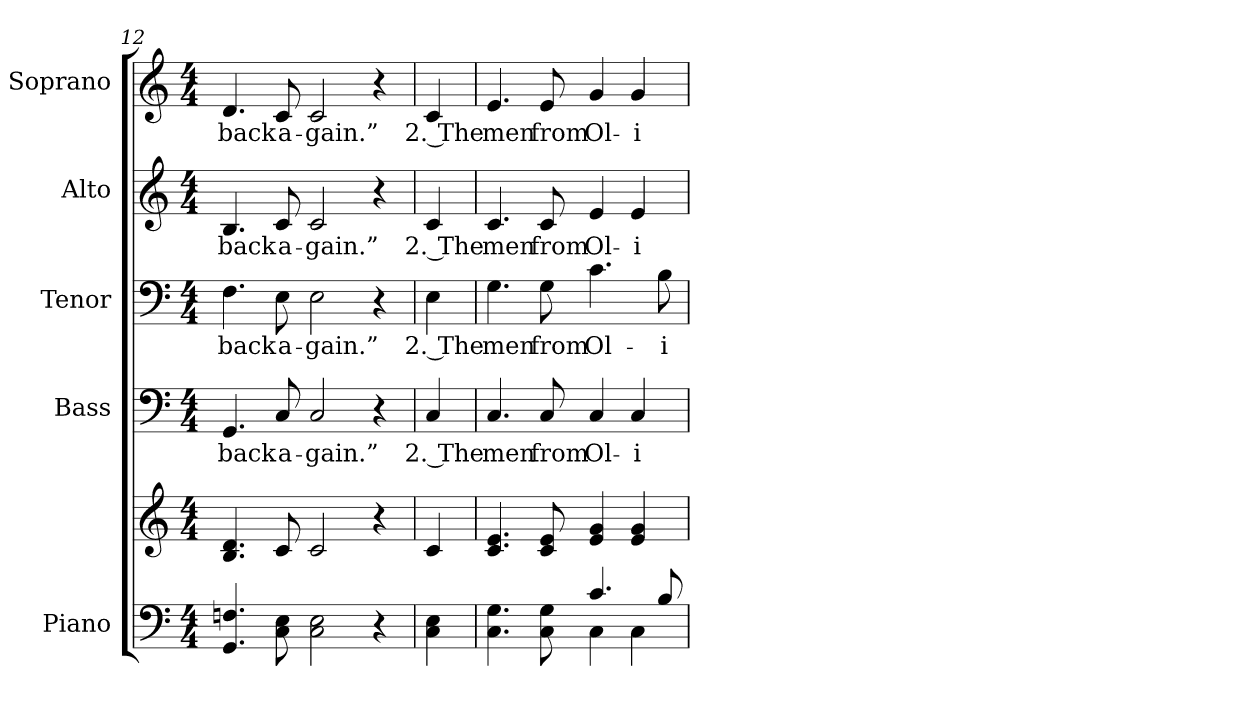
**kern	**kern	**kern	**text	**kern	**text	**kern	**text	**kern	**text
*part5	*part5	*part4	*part4	*part3	*part3	*part2	*part2	*part1	*part1
*staff6	*staff5	*staff4	*staff4	*staff3	*staff3	*staff2	*staff2	*staff1	*staff1
*I"Piano	*	*I"Bass	*	*I"Tenor	*	*I"Alto	*	*I"Soprano	*
*I'Pno.	*	*I'B.	*	*I'T.	*	*I'A.	*	*I'S.	*
*clefF4	*clefG2	*clefF4	*	*clefF4	*	*clefG2	*	*clefG2	*
*k[]	*k[]	*k[]	*	*k[]	*	*k[]	*	*k[]	*
*C:	*C:	*C:	*	*C:	*	*C:	*	*C:	*
*M4/4	*M4/4	*M4/4	*	*M4/4	*	*M4/4	*	*M4/4	*
=12	=12	=12	=12	=12	=12	=12	=12	=12	=12
!	!	!	!LO:LY:b:color=#000000	!	!	!	!	!	!
!	!	!	!	!	!LO:LY:b:color=#000000	!	!	!	!
!	!	!	!	!	!	!	!LO:LY:b:color=#000000	!	!
!	!	!	!	!	!	!	!	!	!LO:LY:b:color=#000000
4.GGi/ 4.Fni	4.Bi/ 4.di	4.GGi/	back	4.Fi\	back	4.Bi/	back	4.di/	back
!	!	!	!LO:LY:b:color=#000000	!	!	!	!	!	!
!	!	!	!	!	!LO:LY:b:color=#000000	!	!	!	!
!	!	!	!	!	!	!	!LO:LY:b:color=#000000	!	!
!	!	!	!	!	!	!	!	!	!LO:LY:b:color=#000000
8Ci\ 8Ei	8ci/	8Ci/	a-	8Ei\	a-	8ci/	a-	8ci/	a-
!	!	!	!LO:LY:b:color=#000000	!	!	!	!	!	!
!	!	!	!	!	!LO:LY:b:color=#000000	!	!	!	!
!	!	!	!	!	!	!	!LO:LY:b:color=#000000	!	!
!	!	!	!	!	!	!	!	!	!LO:LY:b:color=#000000
2Ci\ 2Ei	2ci/	2Ci/	-gain.”	2Ei\	-gain.”	2ci/	-gain.”	2ci/	-gain.”
4r	4r	4r	.	4r	.	4r	.	4r	.
!!LO:PB:g=z
=13	=13	=13	=13	=13	=13	=13	=13	=13	=13
!	!	!	!LO:LY:b:color=#000000	!	!	!	!	!	!
!	!	!	!	!	!LO:LY:b:color=#000000	!	!	!	!
!	!	!	!	!	!	!	!LO:LY:b:color=#000000	!	!
!	!	!	!	!	!	!	!	!	!LO:LY:b:color=#000000
4Ci\ 4Ei	4ci/	4Ci/	2. The	4Ei\	2. The	4ci/	2. The	4ci/	2. The
=14	=14	=14	=14	=14	=14	=14	=14	=14	=14
*^	*	*	*	*	*	*	*	*	*
!	!	!	!	!LO:LY:b:color=#000000	!	!	!	!	!	!
!	!	!	!	!	!	!LO:LY:b:color=#000000	!	!	!	!
!	!	!	!	!	!	!	!	!LO:LY:b:color=#000000	!	!
!	!	!	!	!	!	!	!	!	!	!LO:LY:b:color=#000000
4.Ci\ 4.Gi	2ryy	4.ci/ 4.ei	4.Ci/	men	4.Gi\	men	4.ci/	men	4.ei/	men
!	!	!	!	!LO:LY:b:color=#000000	!	!	!	!	!	!
!	!	!	!	!	!	!LO:LY:b:color=#000000	!	!	!	!
!	!	!	!	!	!	!	!	!LO:LY:b:color=#000000	!	!
!	!	!	!	!	!	!	!	!	!	!LO:LY:b:color=#000000
8Ci\ 8Gi	.	8ci/ 8ei	8Ci/	from	8Gi\	from	8ci/	from	8ei/	from
!	!	!	!	!LO:LY:b:color=#000000	!	!	!	!	!	!
!	!	!	!	!	!	!LO:LY:b:color=#000000	!	!	!	!
!	!	!	!	!	!	!	!	!LO:LY:b:color=#000000	!	!
!	!	!	!	!	!	!	!	!	!	!LO:LY:b:color=#000000
4.ci/	4Ci\	4ei/ 4gi	4Ci/	Ol-	4.ci\	Ol-	4ei/	Ol-	4gi/	Ol-
!	!	!	!	!LO:LY:b:color=#000000	!	!	!	!	!	!
!	!	!	!	!	!	!	!	!LO:LY:b:color=#000000	!	!
!	!	!	!	!	!	!	!	!	!	!LO:LY:b:color=#000000
.	4Ci\	4ei/ 4gi	4Ci/	-i-	.	.	4ei/	-i-	4gi/	-i-
!	!	!	!	!	!	!LO:LY:b:color=#000000	!	!	!	!
8Bi/	.	.	.	.	8Bi\	-i-	.	.	.	.
*v	*v	*	*	*	*	*	*	*	*	*
=	=	=	=	=	=	=	=	=	=
*-	*-	*-	*-	*-	*-	*-	*-	*-	*-
